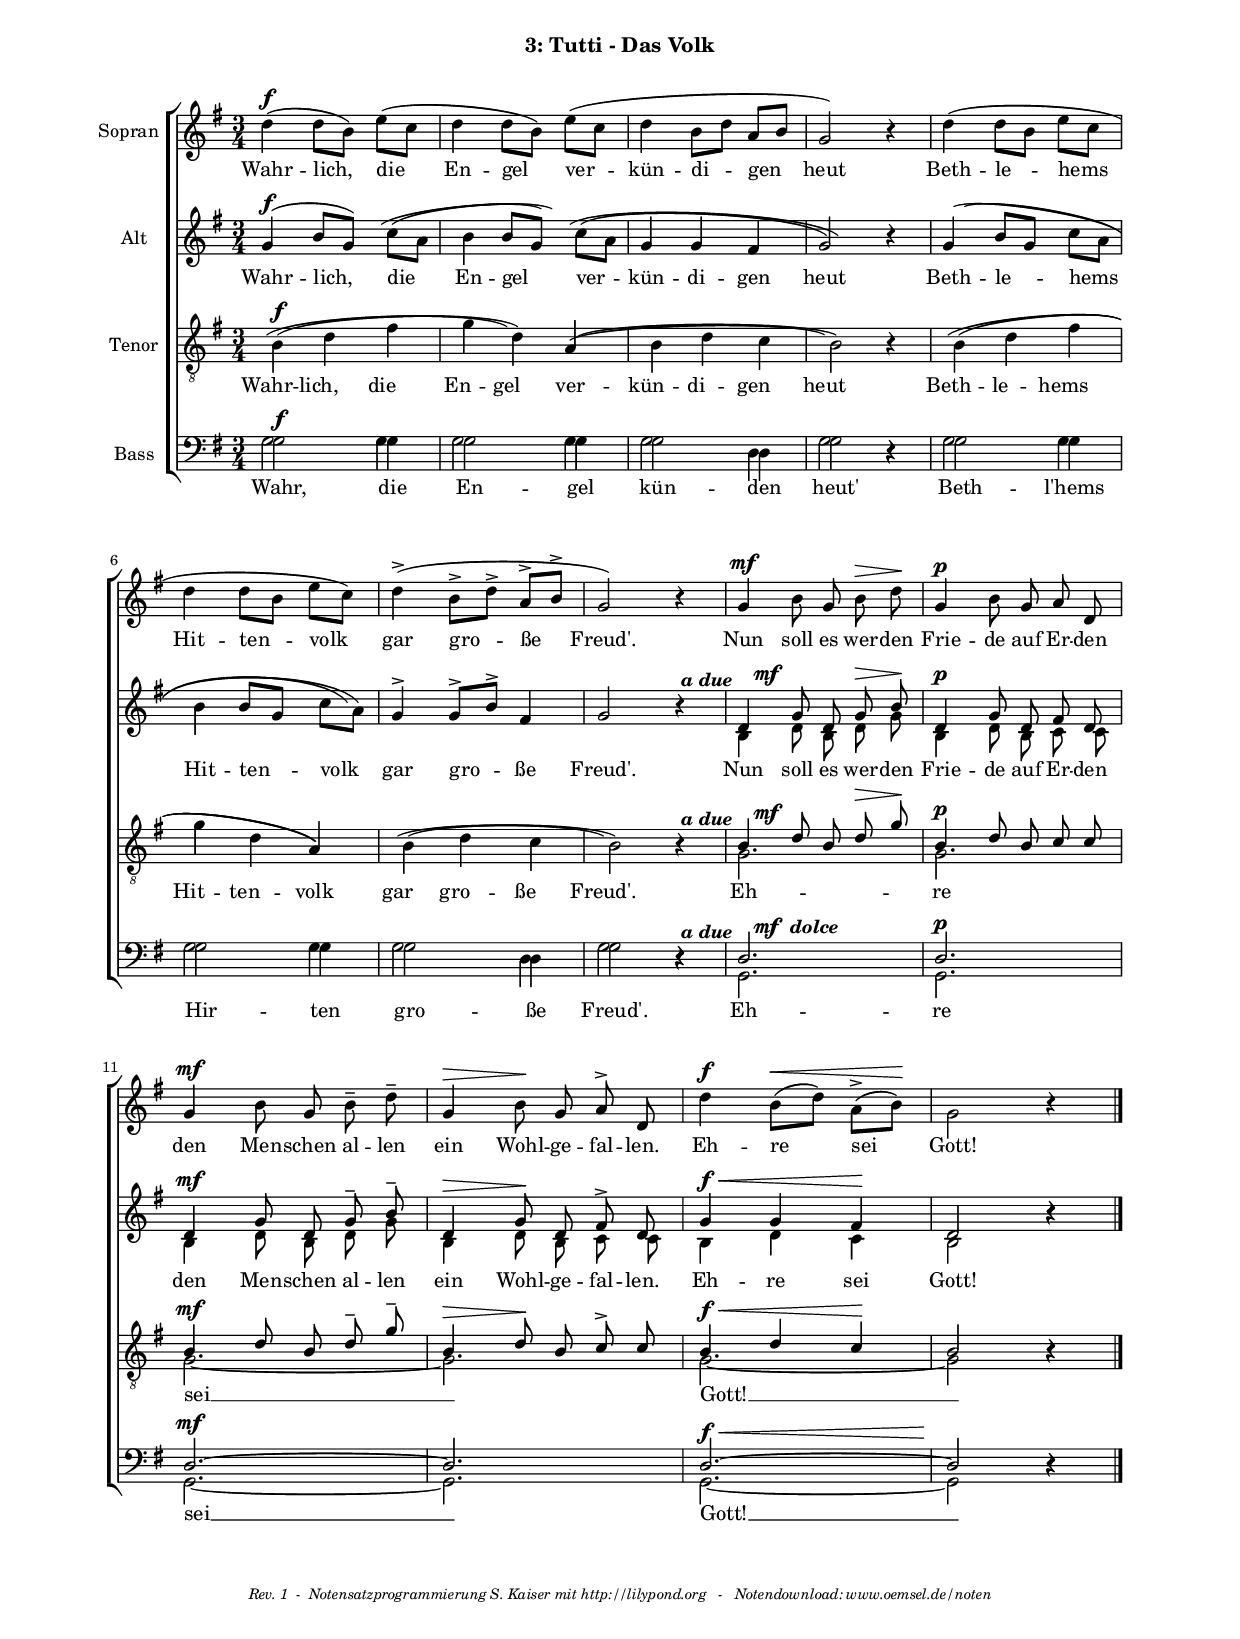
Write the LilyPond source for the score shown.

\version "2.16.1"

%% additional definitions required by the score:
%\language "=deutsch"

#(ly:set-option 'point-and-click #f)


%--------------------
% Maintainer: Sven Kaiser / e-mail: noten(at)oemsel.de
% altboehmische_weihnachtslieder-2c_tutti_das_volk.ly
% 2013-11-01
\header {
    dedication = \markup {\with-color #white "Altböhmisches Weihnachtlied"}
    title = \markup {\with-color #white "Die Engel und die Hirten"}
    subtitle = "3: Tutti - Das Volk"
    breakbefore = ##f
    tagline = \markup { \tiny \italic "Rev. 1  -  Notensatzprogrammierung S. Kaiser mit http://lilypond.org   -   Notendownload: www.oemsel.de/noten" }}


#(set-global-staff-size 16)
\paper {
    paper-width = 21.0\cm
    paper-height = 29.7\cm
    top-margin = 0.8\cm
    bottom-margin = 1.3\cm
    left-margin = 2\cm
    right-margin = 2\cm
    print-page-number = ##f
}
\layout {
    \context { \Score
        skipBars = ##t
        autoBeaming = ##f
        }
    }
SopVoice =  \relative c''
{
    \set melismaBusyProperties = #'(melismaBusy beamMelismaBusy)
    % Dicke der Taktlinien
    \override Score.BarLine #'hair-thickness = #1.2
    % Dicke des dicken Striches (End-, Wiederholungstaktlinien
    \override Score.BarLine #'thick-thickness = #3.6
    \overrideProperty #"Score.NonMusicalPaperColumn"
      #'line-break-system-details #'((Y-offset . 14) )
    \clef "treble" \key g \major \time 3/4
    d4( ^\f d8[ b8]) e8([ c8] |
    d4 d8[ b8]) e8[( c8] |
    d4 b8[ d8] a8[ b8] |
    g2) r4 |
    d'4( d8[ b8] e8[ c8] \break |

    \overrideProperty #"Score.NonMusicalPaperColumn"
     #'line-break-system-details #'((Y-offset . 70) )

    d4 d8[ b8] e8[ c8)] |
    d4^> ( b8^>[ d8^>] a8^>[ b8^>] |
    g2) r4 |
    g4 ^\mf b8 g8 b8 ^\> d8 \! |
    g,4 ^\p b8 g8 a8 d,8 \break |

    \overrideProperty #"Score.NonMusicalPaperColumn"
     #'line-break-system-details #'((Y-offset . 131) )

    g4 ^\mf b8 g8 b8 ^- d8 ^- |
    g,4 ^\> b8 \! g8 a8 ^> d,8 |
    \stemDown
    d'4 ^\f b8 ^\< ([ d8]) a8 ^>([ b8]) \! |
    g2 r4 |
    \bar "|."
    }


AltVoiceOne =  \relative c'' 
{
    \set melismaBusyProperties = #'(melismaBusy beamMelismaBusy)
    \clef "treble" \key g \major \time 3/4
    \once \override TextScript #'padding = #3.8
    \slurUp
    g4( ^\f ^\markup{{" "}} b8[ g8]) c8([ a8] |
    b4 b8[ g8]) c8([ a8] |
    g4 g4 fis4 |
    g2) r4 |
    g4( b8[ g8] c8[ a8] |
    \once \override TextScript #'padding = #3.8
    b4 ^\markup{{" "}} b8[ g8] c8 [ a8]) |
    g4^> g8^>[ b8^>] fis4 |
    g2 r4 ^\markup \bold\italic {" a due"} |
    \stemUp
    \once \override TextScript #'X-offset = #2.0
    d4 ^\markup{\dynamic {"mf "}} g8 d8 g8 ^\> b8 \! |
    d,4 ^\p g8 d8 fis8 d8 |
    \once \override TextScript #'padding = #3.8
    d4 ^\mf ^\markup{{" "}} g8 d8 g8 ^- b8^- |
    d,4 ^\> g8 \! d8 fis8 ^> d8 |
    g4 ^\f ^\< g4  fis4 \! |
    d2 r4 |
    \bar "|."
    }

AltVoiceTwo =  \relative c'' 
{
    \set melismaBusyProperties = #'(melismaBusy beamMelismaBusy)
    \clef "treble" \key g \major \time 3/4
    \once \override TextScript #'padding = #3.8
    \slurUp
    \hideNotes
    g4 b8[ g8]) c8([ a8] |
    b4 b8[ g8]) c8([ a8] |
    g4 g4 fis4 |
    g2) r4 |
    g4( b8[ g8] c8[ a8] |
    b4 b8[ g8] c8 [ a8]) |
    g4 g8[ b8] fis4 |
    g2 r4 |
    \unHideNotes
    \stemDown
    b,4 d8 b8 d8 g8 |
    b,4 d8 b8 c8 c8 |
    \once \override TextScript #'padding = #3.8
    b4 d8 b8 d8 g8 |
    b,4 d8 b8 c8 c8 |
    b4 d4 c4 |
    b2 r4 |
    \bar "|."
}

    
TenVoiceOne =  \relative c' 
{
    \set melismaBusyProperties = #'(melismaBusy beamMelismaBusy)
    \clef "treble_8" \key g \major \time 3/4
    \once \override TextScript #'padding = #3.8
    b4( ^\f ^\markup{{" "}} d4 fis4 |
    g4 d4) a4( |
    b4 d4 c4 |
    b2) r4 |
    b4( ^\markup{{" "}} d4 fis4 |
    \once \override TextScript #'padding = #3.8
    g4 d4 a4) |
    b4( d4 c4 |
    b2) r4 ^\markup \bold\italic {" a due"} |
    \stemUp
    \once \override TextScript #'X-offset = #2.0
    b4 ^\markup{\dynamic {"mf "}} d8 b8 d8 ^\tweak #'Y-extent #-1 \> g8\! |
    b,4 ^\p d8 b8 c8 c8 |
    \once \override TextScript #'padding = #3.8
    b4 ^\mf ^\markup{{" "}} d8 b8 d8 ^- g ^- |
    b,4 ^\> d8 \! b8 c8 ^> c8 |
    b4 ^\f ^\< d4 c4 \! |
    b2 r4 |
    \bar "|."
}

TenVoiceTwo =  \relative c' 
{
    \set melismaBusyProperties = #'(melismaBusy beamMelismaBusy tieMelismaBusy )
    \clef "treble_8" \key g \major \time 3/4
    \once \override TextScript #'padding = #3.8
    \stemDown
    \hideNotes
    b4( d4 fis4 |
    g4 d4) a4( |
    b4 d4 c4 |
    b2) r4 |
    b4( d4 fis4 |
    g4 d4 a4) |
    b4( d4 c4 |
    b2) r4 |
    \unHideNotes
    g2. |
    g2. |
    \tieDown
    g2. ~ |
    g2. |
    g2.~ |
    g2 r4 |
    \bar "|."
}


BasVoiceOne =  \relative c' {
    \clef "bass" \key g \major \time 3/4
    g2 ^\f g4 |
    g2 g4 |
    g2 d4 |
    g2 r4 |
    g2 g4 |
    g2 g4 |
    g2 d4 |
    g2 r4 |
    \stemUp
    \once \override TextScript #'X-offset = #2.0
    d2. ^\markup{\dynamic {"mf "} \bold\italic {"dolce"}} |
    d2. ^\p |
    \tieUp
    \once \override TextScript #'padding = #3.8
    d2.~ ^\mf ^\markup{{" "}}  |
    d2. |
    d2.~ ^\f ^\<|
    d2 \! r4 |

    
    \bar "|."
    }

BasVoiceTwo =  \relative c' {
    \clef "bass" \key g \major \time 3/4
    \once \override TextScript #'padding = #3.8
    g2 ^\markup{{" "}} g4 |
    g2 g4 |
    g2 d4 |
    g2 r4 |
    g2 g4 |
    \once \override TextScript #'padding = #3.8
    g2 ^\markup{{" "}} g4 |
    g2 d4 |
    g2 r4 ^\markup \bold\italic {" a due"} |
    \stemDown
    g,2.  |
    g2. |
    \tieDown
    g2.~ |
    g2. |
    g2.~ |
    g2 r4 |
    \bar "|."
    }    
    
TextSopAlt =  \lyricmode {
  Wahr -- lich, die En -- gel ver -- kün -- di -- gen heut Beth -- le -- hems
  Hit -- ten -- volk gar gro -- ße Freud'. Nun soll es wer -- den Frie -- de auf Er -- den
  den Men -- schen al -- len ein Wohl -- ge -- fal -- len. Eh -- re sei Gott!
}

TextTen =  \lyricmode {
  Wahr -- lich, die En -- gel ver -- kün -- di -- gen heut Beth -- le -- hems
  Hit -- ten -- volk gar gro -- ße Freud'. Eh -- re
  sei __ Gott! __
}

TextBasOne =  \lyricmode {
  Wahr, die En -- gel kün -- den heut' Beth -- l'hems
  Hir -- ten gro -- ße Freud'. Eh -- re
  sei __ Gott! __
}


% The score definition
\score {
    <<
        \new ChoirStaff \with { \override SpanBar #'transparent = ##t }
        <<
            \new Staff <<
                \set Staff.instrumentName = " Sopran "
                \context Staff << 
                  \context Voice = "SopVoice" { \SopVoice }
                    \new Lyrics \lyricsto "SopVoice" \TextSopAlt
                    >>
                >>
            \new Staff <<
                \set Staff.instrumentName = " Alt "
                \context Staff << 
                    \context Voice = "AltVoiceOne" { \AltVoiceOne }
                    \new Lyrics \lyricsto "AltVoiceOne" \TextSopAlt
                    \context Voice = "AltVoiceTwo" { \AltVoiceTwo }
                    >>
                >>
            \new Staff <<
                \set Staff.instrumentName = " Tenor "
                \context Staff << 
                    \context Voice = "TenVoiceOne" { \TenVoiceOne }
                    \context Voice = "TenVoiceTwo" { \TenVoiceTwo }
                    \new Lyrics \lyricsto "TenVoiceTwo" \TextTen
                    >>
                >>
            \new Staff << 
		\set Staff.instrumentName = " Bass "
			\context Voice = "BasVoiceOne" { \BasVoiceOne }
                        \new Lyrics \lyricsto "BasVoiceOne" \TextBasOne
                        
			\context Voice = "BasVoiceTwo" { \BasVoiceTwo } 
                        %\new Lyrics \lyricsto "BasVoiceTwo" \TextBasOne
            >>
            
            >>
       
      >>


       \layout { 
  	% Steuert die Höhe der Taktnummerierung über dem System        
        \context { \Score \override BarNumber #'padding = #2.0 } 
        % steuert die Einrückung des ersten Systems; Standardwert = automatisch eingerückt
        indent = #10

        % f (Standardwert) = letzte/s Zeile/System wird auf Zeilenlänge gestreckt
	%ragged-last = ##t
       }

}

\score {
<<
\new Voice = "Sopran " { \autoBeamOff \SopVoice }
\new Voice = "Alt I" { \autoBeamOff \AltVoiceOne }
\new Voice = "Alt II" { \autoBeamOff \AltVoiceTwo }
\new Voice = "Tenor I" { \autoBeamOff \TenVoiceOne }
\new Voice = "Tenor II" { \autoBeamOff \TenVoiceTwo }
\new Voice = "Bass I" { \autoBeamOff \BasVoiceOne }
\new Voice = "Bass II" { \autoBeamOff \BasVoiceTwo }
>>
\midi { }
}